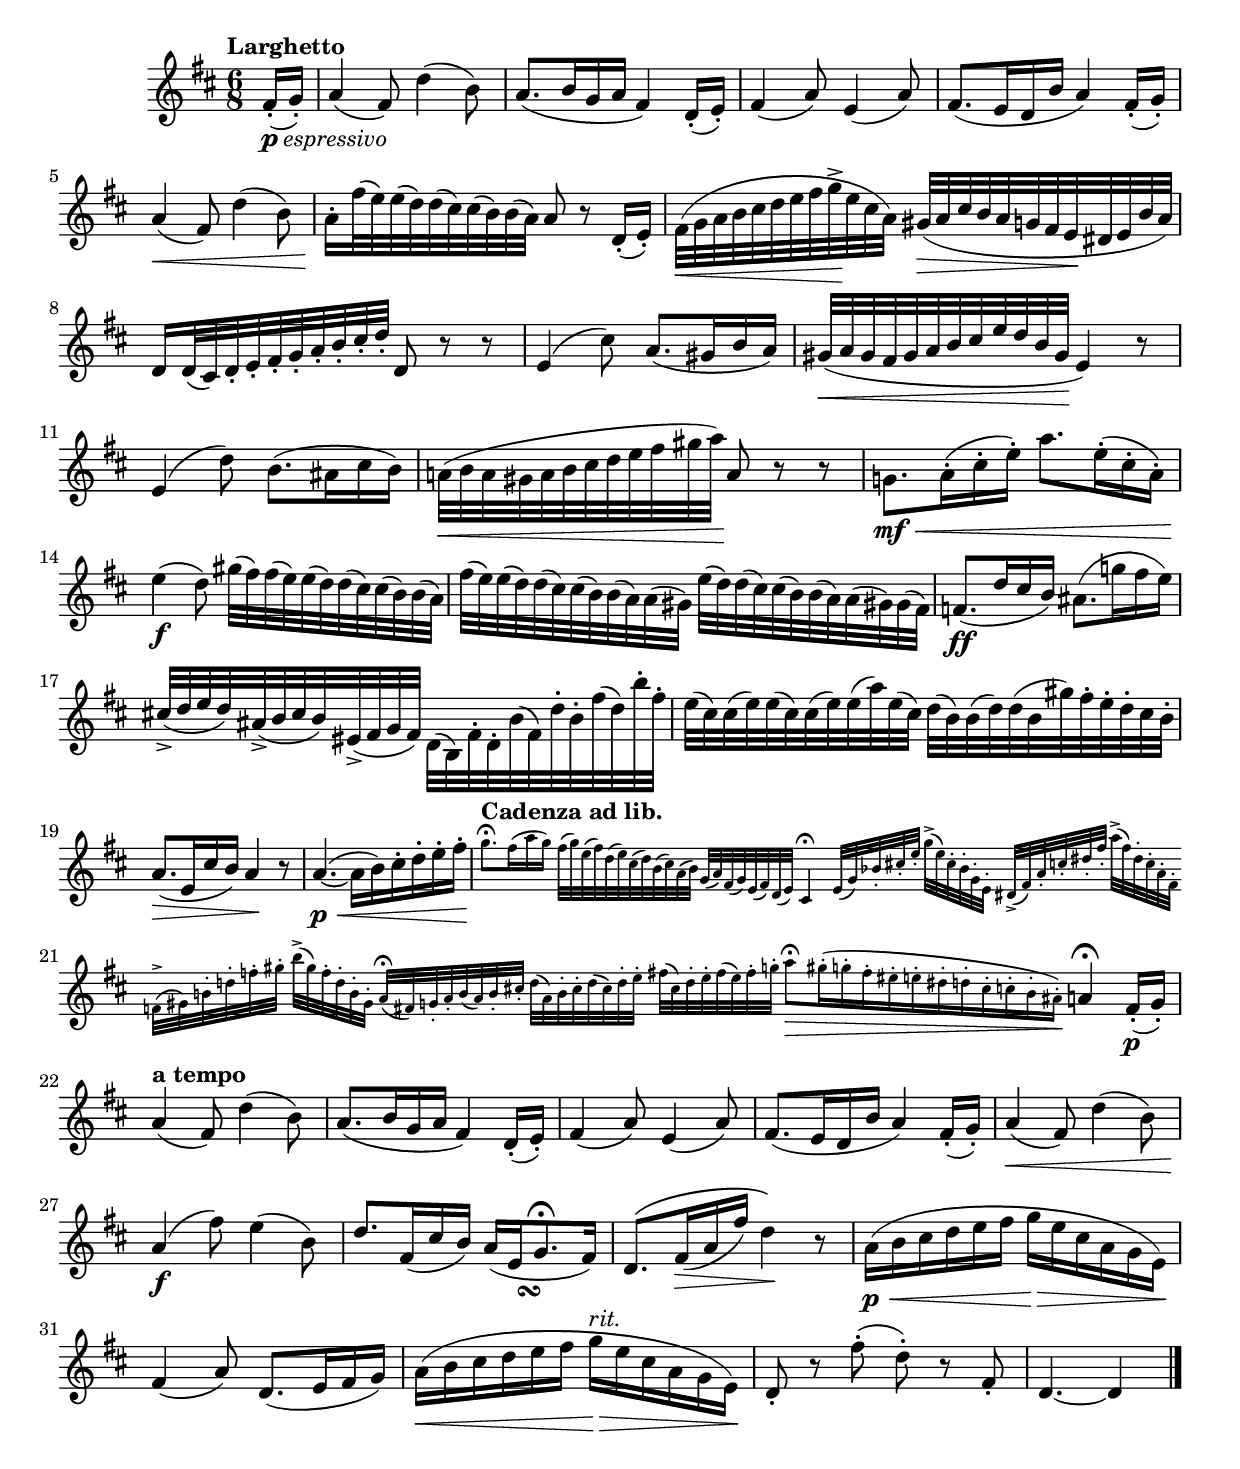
\version "2.22.0"

\include "settings.ily"

\relative {
  \language "english"

  \transposition f

  \tempo "Larghetto"

  \key d \major
  \time 6/8

  \partial 8 { f-sharp'16-._\markup { \dynamic "p" \italic "espressivo" }( g-.) } |
  a4( f-sharp8) d'4( b8) |
  a8.( b16 g a f-sharp4) d16-.( e-.) |
  f-sharp4( a8) e4( a8) |
  f-sharp8.( e16 d b' a4) f-sharp16-.( g-.) |
  a4( \< f-sharp8) d'4( b8) |
  a16-. \! f-sharp'32( e) e( d) d( c-sharp) c-sharp( b) b( a) a8 r d,16-.( e-.) |
  f-sharp32( \< g a b c-sharp d e f-sharp g-> \! e c-sharp a) g-sharp( \> a c-sharp b a g f-sharp e \! d-sharp e b' a) |
  d,16 d32( c-sharp) d-. e-. f-sharp-. g-. a-. b-. c-sharp-. d-. d,8 r r |

  e4( c-sharp'8) a8.( g-sharp16 b a) |
  g-sharp32( \< a g-sharp f-sharp g-sharp a b c-sharp e d b g-sharp \! e4) r8 |
  e4( d'8) b8.( a-sharp16 c-sharp b) |
  a-natural!32( \< b a g-sharp a b c-sharp d e f-sharp g-sharp a) \! a,8 r r |
  g-natural!8. \mf \< a16-.( c-sharp-. e-.) a8. e16-.( c-sharp-. a-.) |
  e'4( \f d8) g-sharp32( f-sharp) f-sharp( e) e( d) d( c-sharp) c-sharp( b) b( a) |
  f-sharp'32( e) e( d) d( c-sharp) c-sharp( b) b( a) a( g-sharp) e'( d) d( c-sharp) c-sharp( b) b( a) a( g-sharp!) g-sharp( f-sharp) |
  f8.( \ff d'16 c-sharp b) a-sharp8.( g-natural'!16 f-sharp e) |
  c-sharp!32->( d e d) a-sharp->( b c-sharp b) e-sharp,->( f-sharp g f-sharp) d( b) f-sharp'-. d-. b'( f-sharp) d'-. b-. f-sharp'( d) b'-. f-sharp-. |
  e( c-sharp) c-sharp( e) e( c-sharp) c-sharp( e) e( a) e( c-sharp) d( b) b( d) d( b g-sharp') f-sharp-. e-. d-. c-sharp b-. |
  a8.( \> e16 c-sharp' b) a4 \! r8 |
  a4.~( \p \< a16 b) c-sharp-. d-. e-. f-sharp-. \! |

  \barNumberCheck #21
  \cadenzaOn
  \tempo "Cadenza ad lib."
  \magnifyMusic \cadenza-magnification {
    g8.\fermata[ f-sharp16( a g)]
    f-sharp32[( g) e( f-sharp) d( e) c-sharp( d) b( c-sharp) a( b)] g[( a) f-sharp( g) e( f-sharp) d( e)] c-sharp4\fermata \bar ""
    e32[( g) b-flat-. c-sharp!-. e-.] g->[( e) c-sharp-. b-flat-. g-. e-.]
    d-sharp32->[( f-sharp) a-. c-. d-sharp-. f-sharp-.] a->[( f-sharp) d-sharp-. c-. a-. f-sharp-.] \bar ""
    f32->[( g-sharp) b-. d-. f-. g-sharp-.] b->[( g-sharp) f-. d-. b-. g-sharp-.]
    a32\fermata[( f-sharp) g-. a-. b( a) b-. c-sharp-.] d[( a) b-. c-sharp-. d( c-sharp) d-. e-.] f-sharp[( c-sharp) d-. e-. f-sharp( e) f-sharp-. g-.]
    a8\fermata[ \> g-sharp16-.( g-. f-sharp-. e-sharp-. e-. d-sharp-. d-. c-sharp-. c-. b-. a-sharp-.)] \!
  }
  a4\fermata f-sharp16-.[( \p g-.)]
  \cadenzaOff \bar "|"
  \set Score.currentBarNumber = #22

  \tempo "a tempo"
  a4( f-sharp8) d'4( b8) |
  a8.( b16 g a f-sharp4) d16-.( e-.) |
  f-sharp4( a8) e4( a8) |
  f-sharp8.( e16 d b' a4) f-sharp16-.( g-.) |
  a4( \< f-sharp8) d'4( b8) |
  a4( \f f-sharp'8) e4( b8) |
  d8. f-sharp,16( c-sharp' b) a(
    <<
      { e16 g8.\fermata f-sharp16) }
      { s32 s_\markup { \hspace #0.75 \musicglyph #"scripts.turn" } }
    >> |
  d8.\( f-sharp16( \> a f-sharp') d4\) \! r8 |
  a16( \p \< b c-sharp d e f-sharp g \> e c-sharp a g e) \! |
  f-sharp4( a8) d,8.( e16 f-sharp g) |
  a16( \< b c-sharp d e f-sharp g^\markup { \italic "rit." } \> e c-sharp a g e) \! |
  d8-. r f-sharp'-.( d-.) r f-sharp,-. |
  \partial 1*5/8 { d4.~4 } | \bar "|."
}
